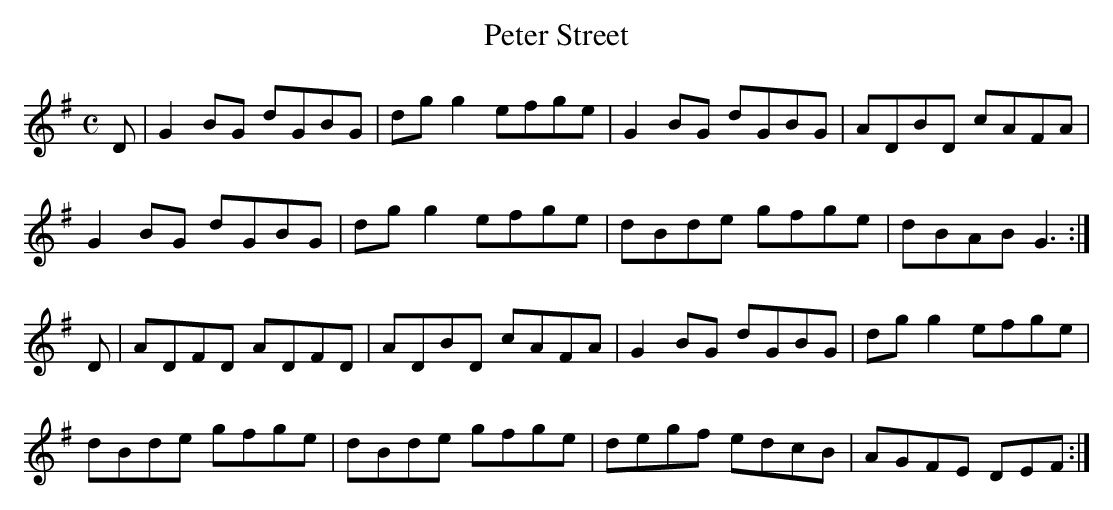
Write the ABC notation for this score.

X:1
T:Peter Street
M:C
L:1/8
K:G Major
D|G2BG dGBG|dgg2 efge|G2BG dGBG|ADBD cAFA|!
G2BG dGBG|dgg2 efge|dBde gfge|dBAB G3:|!
D|ADFD ADFD|ADBD cAFA|G2BG dGBG|dgg2 efge|!
dBde gfge|dBde gfge|degf edcB|AGFE DEF:|!
